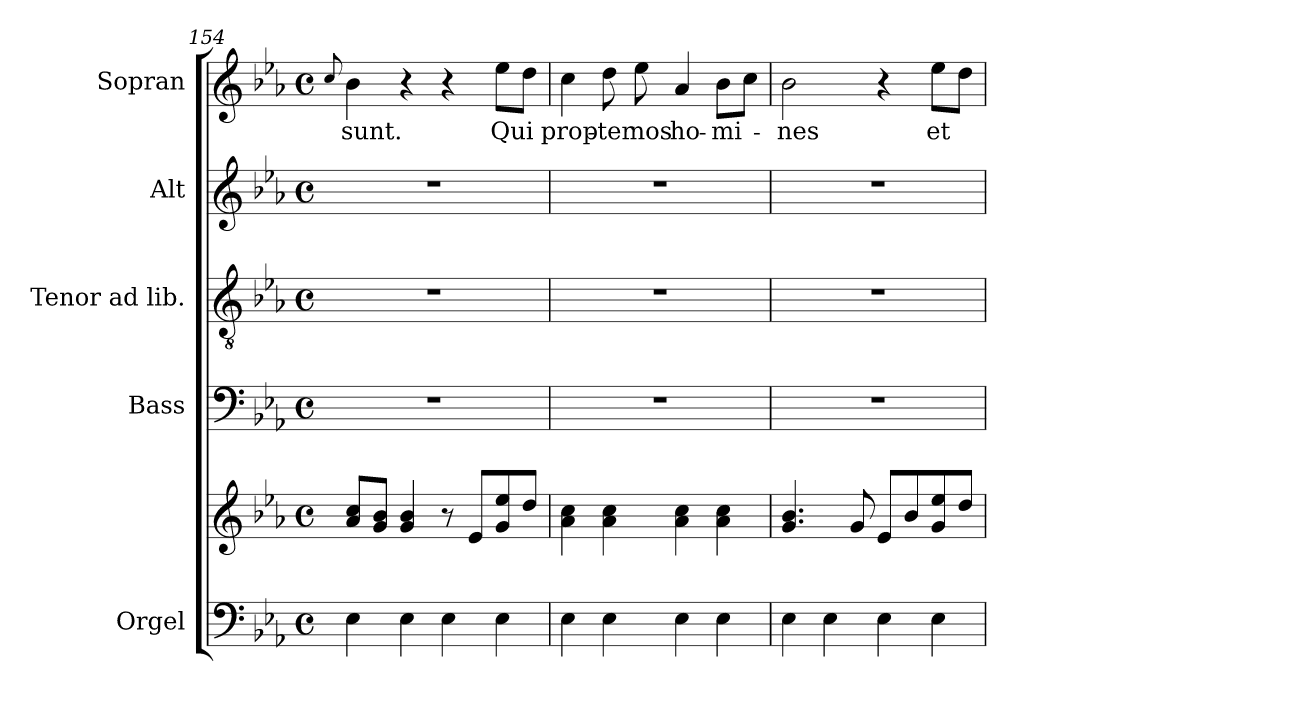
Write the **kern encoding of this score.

**kern	**kern	**kern	**kern	**kern	**kern	**text
*part5	*part5	*part4	*part3	*part2	*part1	*part1
*staff6	*staff5	*staff4	*staff3	*staff2	*staff1	*staff1
*I"Orgel	*	*I"Bass	*I"Tenor ad lib.	*I"Alt	*I"Sopran	*
*	*	*I'B.	*I'T.	*I'A.	*I'S.	*
*clefF4	*clefG2	*clefF4	*clefGv2	*clefG2	*clefG2	*
*k[b-e-a-]	*k[b-e-a-]	*k[b-e-a-]	*k[b-e-a-]	*k[b-e-a-]	*k[b-e-a-]	*
*E-:	*E-:	*E-:	*E-:	*E-:	*E-:	*
*M4/4	*M4/4	*M4/4	*M4/4	*M4/4	*M4/4	*
*met(c)	*met(c)	*met(c)	*met(c)	*met(c)	*met(c)	*
=154	=154	=154	=154	=154	=154	=154
.	.	.	.	.	8qqcc/	.
!	!	!	!	!	!	!LO:LY:b
4E-\	8a-/ 8cc/L	1r	1r	1r	4b-\	sunt.
.	8g/ 8b-/J	.	.	.	.	.
4E-\	4g/ 4b-/	.	.	.	4r	.
4E-\	8r	.	.	.	4r	.
.	8e-/L	.	.	.	.	.
!	!	!	!	!	!	!LO:LY:b
4E-\	8g/ 8ee-/	.	.	.	8ee-\L	Qui
.	8dd/J	.	.	.	8dd\J	.
=155	=155	=155	=155	=155	=155	=155
!	!	!	!	!	!	!LO:LY:b
4E-\	4a-\ 4cc\	1r	1r	1r	4cc\	prop-
!	!	!	!	!	!	!LO:LY:b
4E-\	4a-\ 4cc\	.	.	.	8dd\	-ter
!	!	!	!	!	!	!LO:LY:b
.	.	.	.	.	8ee-\	nos
!	!	!	!	!	!	!LO:LY:b
4E-\	4a-\ 4cc\	.	.	.	4a-/	ho-
!	!	!	!	!	!	!LO:LY:b
4E-\	4a-\ 4cc\	.	.	.	8b-\L	-mi-
.	.	.	.	.	8cc\J	.
=156	=156	=156	=156	=156	=156	=156
!	!	!	!	!	!	!LO:LY:b
4E-\	4.g/ 4.b-/	1r	1r	1r	2b-\	-nes
4E-\	.	.	.	.	.	.
.	8g/	.	.	.	.	.
4E-\	8e-/L	.	.	.	4r	.
.	8b-/	.	.	.	.	.
!	!	!	!	!	!	!LO:LY:b
4E-\	8g/ 8ee-/	.	.	.	8ee-\L	et
.	8dd/J	.	.	.	8dd\J	.
=	=	=	=	=	=	=
*-	*-	*-	*-	*-	*-	*-
